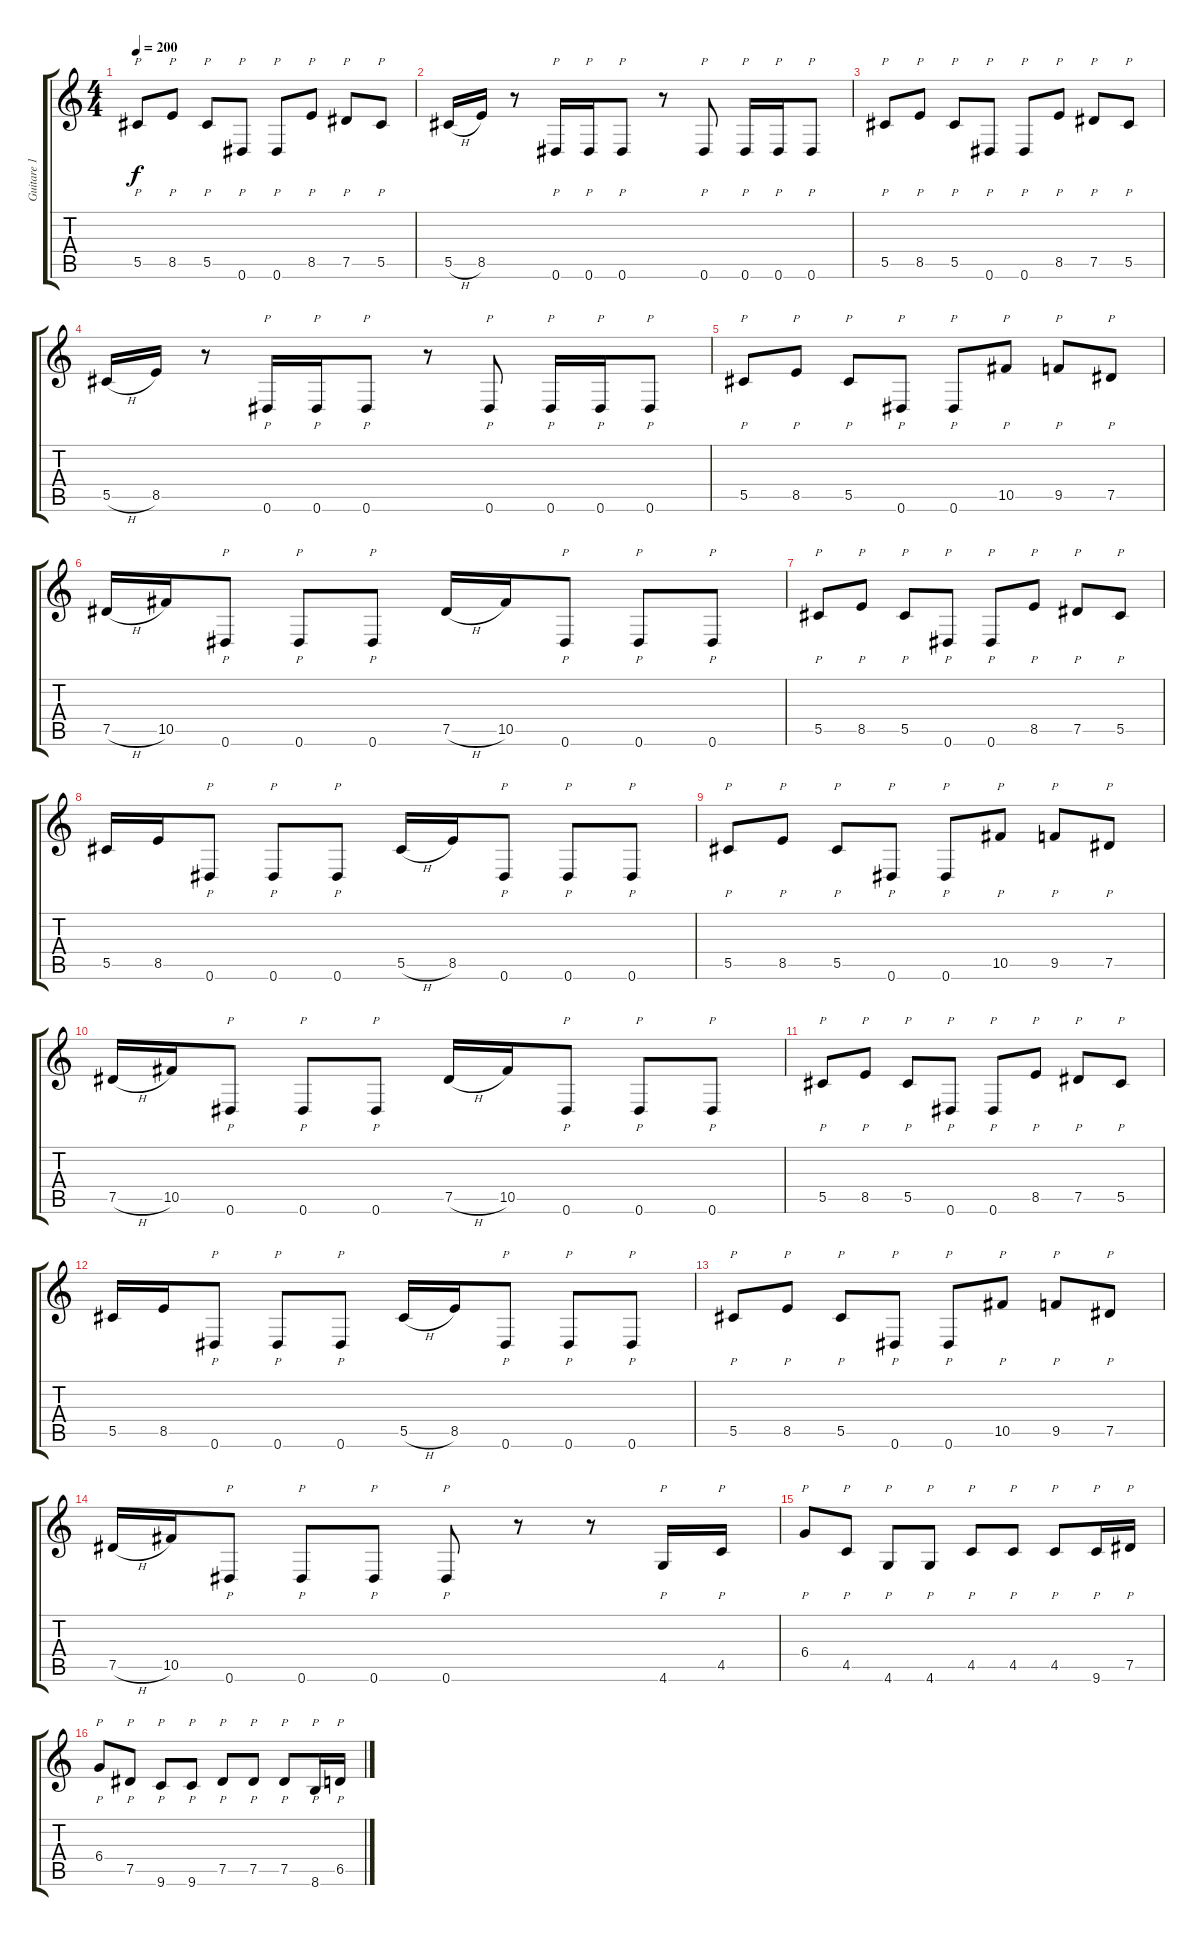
\track ("Guitare 1" "Guitare 1") {instrument distortionguitar}
\staff {score tabs}
\tuning (Eb4 Bb3 Gb3 Db3 Ab2 Eb2) {hide}
\ts (4 4)
\tempo 200
\clef g2
\ks c
5.5.8{p dy f} 8.5.8{p} 5.5.8{p} 0.6.8{p} 0.6.8{p} 8.5.8{p} 7.5.8{p} 5.5.8{p} |
5.5{h}.16 8.5.16 r.8 0.6.16{p} 0.6.16{p} 0.6.8{p} r.8 0.6.8{p} 0.6.16{p} 0.6.16{p} 0.6.8{p} |
5.5.8{p} 8.5.8{p} 5.5.8{p} 0.6.8{p} 0.6.8{p} 8.5.8{p} 7.5.8{p} 5.5.8{p} |
5.5{h}.16 8.5.16 r.8 0.6.16{p} 0.6.16{p} 0.6.8{p} r.8 0.6.8{p} 0.6.16{p} 0.6.16{p} 0.6.8{p} |
5.5.8{p} 8.5.8{p} 5.5.8{p} 0.6.8{p} 0.6.8{p} 10.5.8{p} 9.5.8{p} 7.5.8{p} |
7.5{h}.16 10.5.16 0.6.8{p} 0.6.8{p} 0.6.8{p} 7.5{h}.16 10.5.16 0.6.8{p} 0.6.8{p} 0.6.8{p} |
5.5.8{p} 8.5.8{p} 5.5.8{p} 0.6.8{p} 0.6.8{p} 8.5.8{p} 7.5.8{p} 5.5.8{p} |
5.5.16 8.5.16 0.6.8{p} 0.6.8{p} 0.6.8{p} 5.5{h}.16 8.5.16 0.6.8{p} 0.6.8{p} 0.6.8{p} |
5.5.8{p} 8.5.8{p} 5.5.8{p} 0.6.8{p} 0.6.8{p} 10.5.8{p} 9.5.8{p} 7.5.8{p} |
7.5{h}.16 10.5.16 0.6.8{p} 0.6.8{p} 0.6.8{p} 7.5{h}.16 10.5.16 0.6.8{p} 0.6.8{p} 0.6.8{p} |
5.5.8{p} 8.5.8{p} 5.5.8{p} 0.6.8{p} 0.6.8{p} 8.5.8{p} 7.5.8{p} 5.5.8{p} |
5.5.16 8.5.16 0.6.8{p} 0.6.8{p} 0.6.8{p} 5.5{h}.16 8.5.16 0.6.8{p} 0.6.8{p} 0.6.8{p} |
5.5.8{p} 8.5.8{p} 5.5.8{p} 0.6.8{p} 0.6.8{p} 10.5.8{p} 9.5.8{p} 7.5.8{p} |
7.5{h}.16 10.5.16 0.6.8{p} 0.6.8{p} 0.6.8{p} 0.6.8{p} r.8 r.8 4.6.16{p} 4.5.16{p} |
6.4.8{p} 4.5.8{p} 4.6.8{p} 4.6.8{p} 4.5.8{p} 4.5.8{p} 4.5.8{p} 9.6.16{p} 7.5.16{p} |
6.4.8{p} 7.5.8{p} 9.6.8{p} 9.6.8{p} 7.5.8{p} 7.5.8{p} 7.5.8{p} 8.6.16{p} 6.5.16{p}
